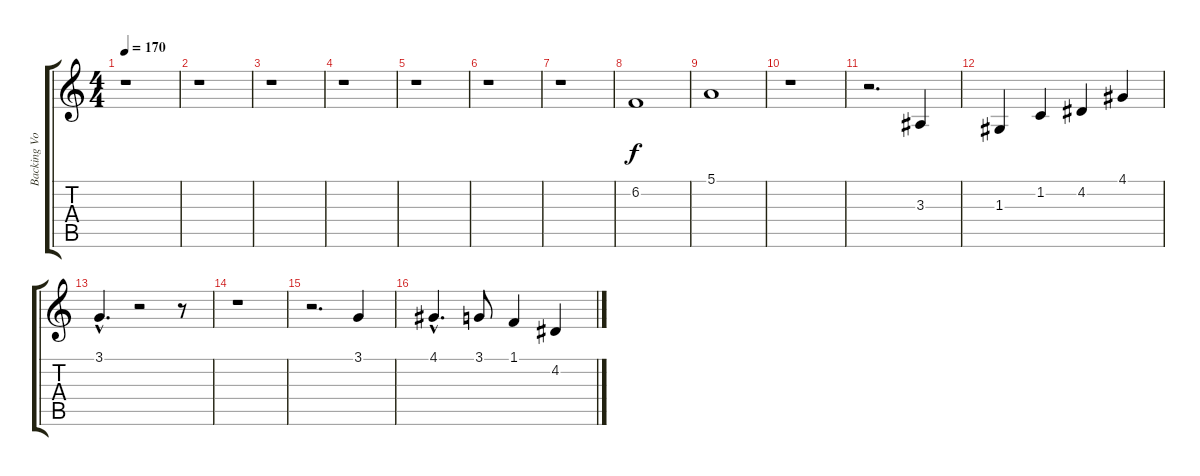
\track ("Backing Vocals Left" "Backing Vo") {instrument choiraahs}
\staff {score tabs}
\tuning (E4 B3 G3 D3 A2 E2) {hide}
\ts (4 4)
\tempo 170
\clef g2
\ks c
r.1{dy f} |
r.1 |
r.1 |
r.1 |
r.1 |
r.1 |
r.1 |
6.2.1 |
5.1.1 |
r.1 |
r.2{d} 3.3.4 |
1.3.4 1.2.4 4.2.4 4.1.4 |
3.1{hac}.4{d} r.2 r.8 |
r.1 |
r.2{d} 3.1.4 |
4.1{hac}.4{d} 3.1.8 1.1.4 4.2.4
